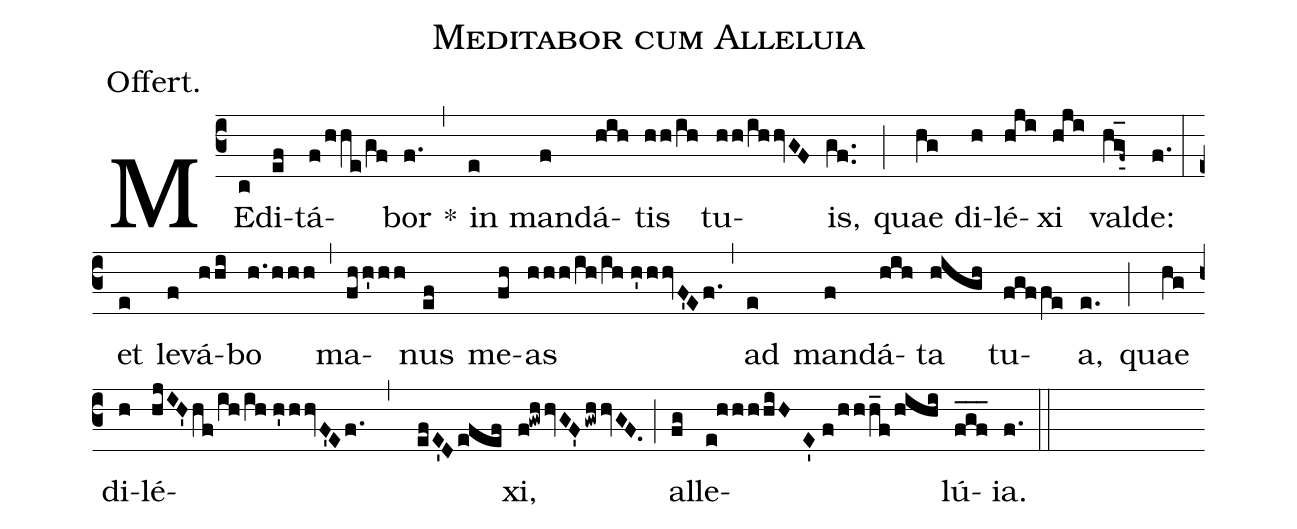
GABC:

name:Meditabor cum Alleluia;
annotation:Offert.;
mode:2;
office-part:Offertory;
%%
(c3) ME(c)di(ef)tá(f/hhe/gf)bor(f.) *(,)
in(e) man(f)dá(hih)tis(hh/ih) tu(hh/ihhvGF)is,(gf..) (;)
quae(hg) di(h)lé(hji)xi(hji) val(hgf~__)de:(f.) (:)
et(e) le(f)vá(hhi)bo(h.hhh) (,)
ma(fhh'hh)nus(ef) me(fh)as(hhh/ih/ih//h'hhvF'Ef.) (,)
ad(e) man(f)dá(hih)ta(high) tu(fgffe)a,(e.) (;)
quae(hg) di(h)lé(hjIH'/hf/ih/ih//h'hhvF'Ef. , efE'D/efef)xi,(f!gwhhvGF'/gwhhvGF.) (;)
al(fg)le(e!hhhhiHE'//f/hhh_f/hihi)lú(fgf___)ia.(f.) (::)
